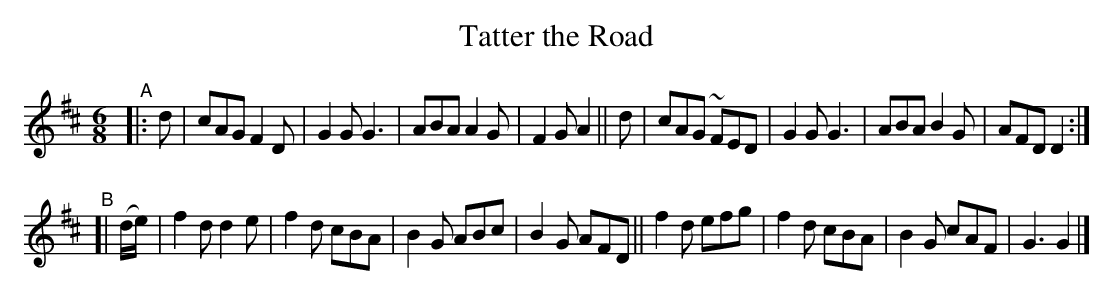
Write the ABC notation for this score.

X:1
T: Tatter the Road
M: 6/8
L: 1/8
K: D	% and G
"^A"|: d \
| cAG F2D | G2G G3 | ABA A2G | F2G A2 || d \
| cAG ~FED | G2G G3 | ABA B2G | AFD D2 :|
K:^f=c
"^B"[| (d/e/) \
|  f2d d2e | f2d cBA | B2G ABc | B2G AFD \
|| f2d efg | f2d cBA | B2G cAF | G3 G2 |]
